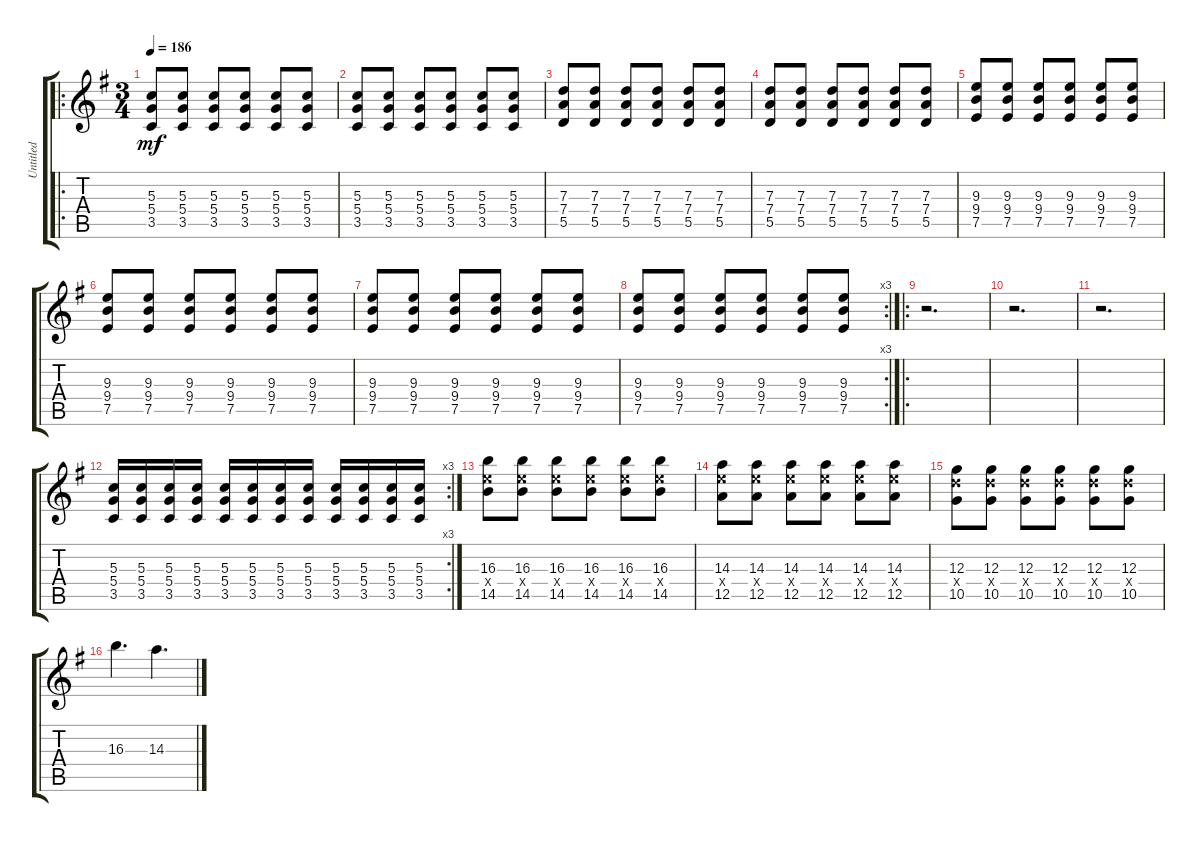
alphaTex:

\track ("Untitled" "Untitled") {instrument overdrivenguitar}
\staff {score tabs}
\tuning (E4 B3 G3 D3 A2 E2) {hide}
\ro
\ts (3 4)
\tempo 186
\clef g2
\ks g
(5.3 5.4 3.5).8{dy mf} (5.3 5.4 3.5).8 (5.3 5.4 3.5).8 (5.3 5.4 3.5).8 (5.3 5.4 3.5).8 (5.3 5.4 3.5).8 |
(5.3 5.4 3.5).8 (5.3 5.4 3.5).8 (5.3 5.4 3.5).8 (5.3 5.4 3.5).8 (5.3 5.4 3.5).8 (5.3 5.4 3.5).8 |
(7.3 7.4 5.5).8 (7.3 7.4 5.5).8 (7.3 7.4 5.5).8 (7.3 7.4 5.5).8 (7.3 7.4 5.5).8 (7.3 7.4 5.5).8 |
(7.3 7.4 5.5).8 (7.3 7.4 5.5).8 (7.3 7.4 5.5).8 (7.3 7.4 5.5).8 (7.3 7.4 5.5).8 (7.3 7.4 5.5).8 |
(9.3 9.4 7.5).8 (9.3 9.4 7.5).8 (9.3 9.4 7.5).8 (9.3 9.4 7.5).8 (9.3 9.4 7.5).8 (9.3 9.4 7.5).8 |
(9.3 9.4 7.5).8 (9.3 9.4 7.5).8 (9.3 9.4 7.5).8 (9.3 9.4 7.5).8 (9.3 9.4 7.5).8 (9.3 9.4 7.5).8 |
(9.3 9.4 7.5).8 (9.3 9.4 7.5).8 (9.3 9.4 7.5).8 (9.3 9.4 7.5).8 (9.3 9.4 7.5).8 (9.3 9.4 7.5).8 |
\rc 3
(9.3 9.4 7.5).8 (9.3 9.4 7.5).8 (9.3 9.4 7.5).8 (9.3 9.4 7.5).8 (9.3 9.4 7.5).8 (9.3 9.4 7.5).8 |
\ro
r.2{d} |
r.2{d} |
r.2{d} |
\rc 3
(5.3 5.4 3.5).16 (5.3 5.4 3.5).16 (5.3 5.4 3.5).16 (5.3 5.4 3.5).16 (5.3 5.4 3.5).16 (5.3 5.4 3.5).16 (5.3 5.4 3.5).16 (5.3 5.4 3.5).16 (5.3 5.4 3.5).16 (5.3 5.4 3.5).16 (5.3 5.4 3.5).16 (5.3 5.4 3.5).16 |
(16.3 14.4{x} 14.5).8 (16.3 14.4{x} 14.5).8 (16.3 14.4{x} 14.5).8 (16.3 14.4{x} 14.5).8 (16.3 14.4{x} 14.5).8 (16.3 14.4{x} 14.5).8 |
(14.3 14.4{x} 12.5).8 (14.3 14.4{x} 12.5).8 (14.3 14.4{x} 12.5).8 (14.3 14.4{x} 12.5).8 (14.3 14.4{x} 12.5).8 (14.3 14.4{x} 12.5).8 |
(12.3 12.4{x} 10.5).8 (12.3 12.4{x} 10.5).8 (12.3 12.4{x} 10.5).8 (12.3 12.4{x} 10.5).8 (12.3 12.4{x} 10.5).8 (12.3 12.4{x} 10.5).8 |
16.3.4{d} 14.3.4{d}
